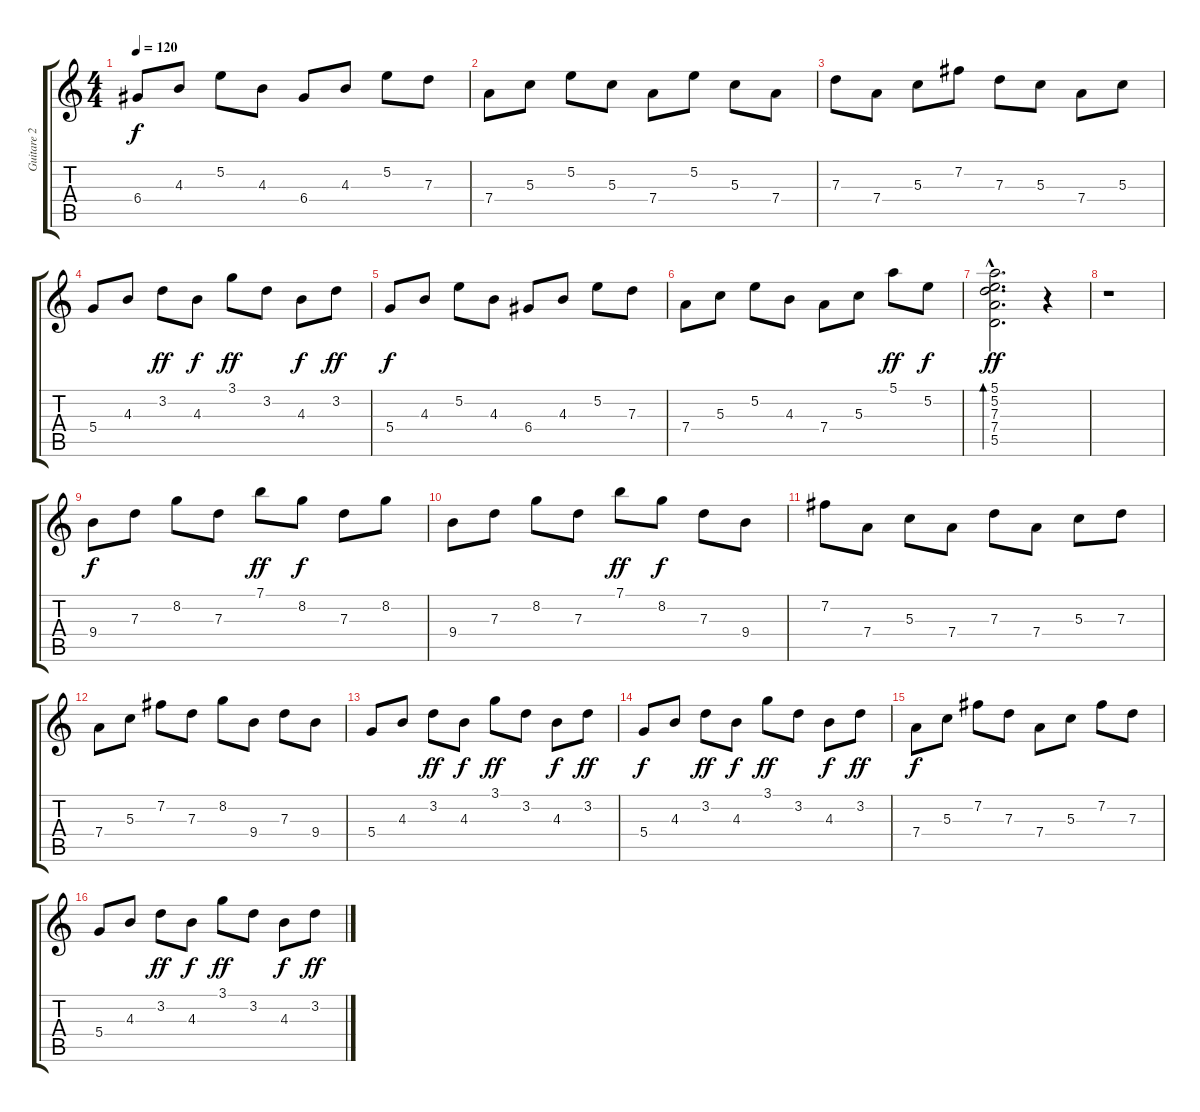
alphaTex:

\track ("Guitare 2" "Guitare 2") {instrument acousticguitarsteel}
\staff {score tabs}
\tuning (E4 B3 G3 D3 A2 E2) {hide}
\ts (4 4)
\tempo 120
\clef g2
\ks c
6.4.8{dy f} 4.3.8 5.2.8 4.3.8 6.4.8 4.3.8 5.2.8 7.3.8 |
7.4.8 5.3.8 5.2.8 5.3.8 7.4.8 5.2.8 5.3.8 7.4.8 |
7.3.8 7.4.8 5.3.8 7.2.8 7.3.8 5.3.8 7.4.8 5.3.8 |
5.4.8 4.3.8 3.2.8{dy ff} 4.3.8{dy f} 3.1.8{dy ff} 3.2.8 4.3.8{dy f} 3.2.8{dy ff} |
5.4.8{dy f} 4.3.8 5.2.8 4.3.8 6.4.8 4.3.8 5.2.8 7.3.8 |
7.4.8 5.3.8 5.2.8 4.3.8 7.4.8 5.3.8 5.1.8{dy ff} 5.2.8{dy f} |
(5.1{hac} 5.2{hac} 7.3{hac} 7.4{hac} 5.5{hac}).2{d bd 60 dy ff} r.4 |
r.1 |
9.4.8{dy f} 7.3.8 8.2.8 7.3.8 7.1.8{dy ff} 8.2.8{dy f} 7.3.8 8.2.8 |
9.4.8 7.3.8 8.2.8 7.3.8 7.1.8{dy ff} 8.2.8{dy f} 7.3.8 9.4.8 |
7.2.8 7.4.8 5.3.8 7.4.8 7.3.8 7.4.8 5.3.8 7.3.8 |
7.4.8 5.3.8 7.2.8 7.3.8 8.2.8 9.4.8 7.3.8 9.4.8 |
5.4.8 4.3.8 3.2.8{dy ff} 4.3.8{dy f} 3.1.8{dy ff} 3.2.8 4.3.8{dy f} 3.2.8{dy ff} |
5.4.8{dy f} 4.3.8 3.2.8{dy ff} 4.3.8{dy f} 3.1.8{dy ff} 3.2.8 4.3.8{dy f} 3.2.8{dy ff} |
7.4.8{dy f} 5.3.8 7.2.8 7.3.8 7.4.8 5.3.8 7.2.8 7.3.8 |
5.4.8 4.3.8 3.2.8{dy ff} 4.3.8{dy f} 3.1.8{dy ff} 3.2.8 4.3.8{dy f} 3.2.8{dy ff}
